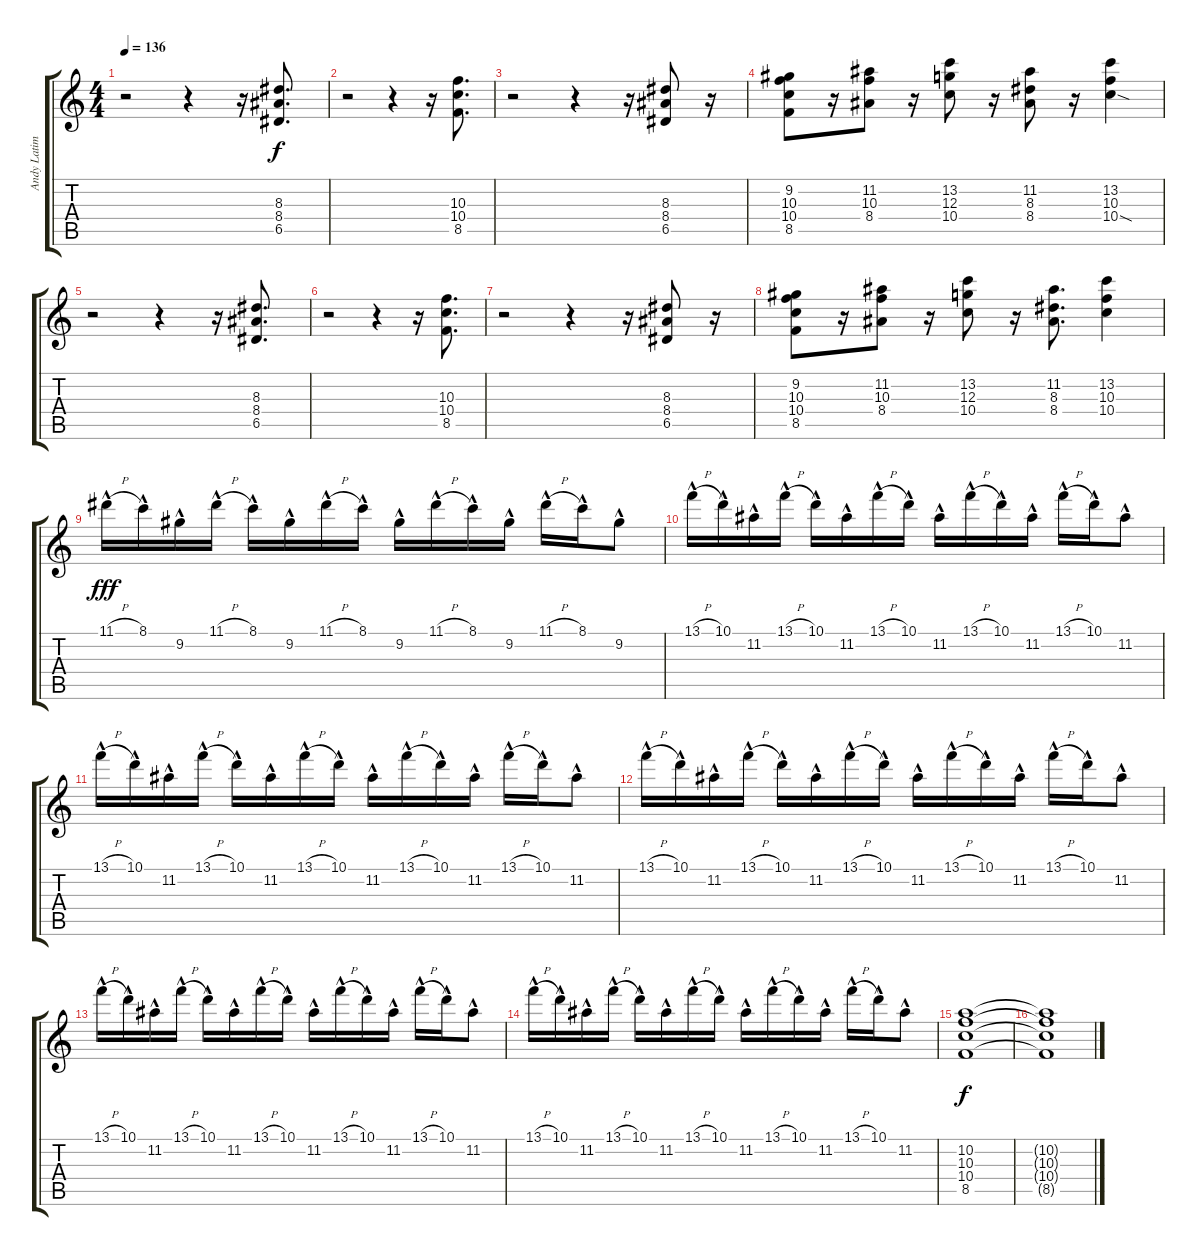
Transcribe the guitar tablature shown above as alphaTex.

\track ("Andy Latimer" "Andy Latim") {instrument overdrivenguitar}
\staff {score tabs}
\tuning (E4 B3 G3 D3 A2 E2) {hide}
\ts (4 4)
\tempo 136
\clef g2
\ks c
r.2{dy f} r.4 r.16 (8.3 8.4 6.5).8{d} |
r.2 r.4 r.16 (10.3 10.4 8.5).8{d} |
r.2 r.4 r.16 (8.3 8.4 6.5).8 r.16 |
(9.2 10.3 10.4 8.5).8 r.16 (11.2 10.3 8.4).8 r.16 (13.2 12.3 10.4).8 r.16 (11.2 8.3 8.4).8 r.16 (13.2 10.3 10.4{sod}).4 |
r.2 r.4 r.16 (8.3 8.4 6.5).8{d} |
r.2 r.4 r.16 (10.3 10.4 8.5).8{d} |
r.2 r.4 r.16 (8.3 8.4 6.5).8 r.16 |
(9.2 10.3 10.4 8.5).8 r.16 (11.2 10.3 8.4).8 r.16 (13.2 12.3 10.4).8 r.16 (11.2 8.3 8.4).8{d} (13.2 10.3 10.4).4 |
11.1{h hac}.16{dy fff} 8.1{hac}.16 9.2{hac}.16 11.1{h hac}.16 8.1{hac}.16 9.2{hac}.16 11.1{h hac}.16 8.1{hac}.16 9.2{hac}.16 11.1{h hac}.16 8.1{hac}.16 9.2{hac}.16 11.1{h hac}.16 8.1{hac}.16 9.2{hac}.8 |
13.1{h hac}.16 10.1{hac}.16 11.2{hac}.16 13.1{h hac}.16 10.1{hac}.16 11.2{hac}.16 13.1{h hac}.16 10.1{hac}.16 11.2{hac}.16 13.1{h hac}.16 10.1{hac}.16 11.2{hac}.16 13.1{h hac}.16 10.1{hac}.16 11.2{hac}.8 |
13.1{h hac}.16 10.1{hac}.16 11.2{hac}.16 13.1{h hac}.16 10.1{hac}.16 11.2{hac}.16 13.1{h hac}.16 10.1{hac}.16 11.2{hac}.16 13.1{h hac}.16 10.1{hac}.16 11.2{hac}.16 13.1{h hac}.16 10.1{hac}.16 11.2{hac}.8 |
13.1{h hac}.16 10.1{hac}.16 11.2{hac}.16 13.1{h hac}.16 10.1{hac}.16 11.2{hac}.16 13.1{h hac}.16 10.1{hac}.16 11.2{hac}.16 13.1{h hac}.16 10.1{hac}.16 11.2{hac}.16 13.1{h hac}.16 10.1{hac}.16 11.2{hac}.8 |
13.1{h hac}.16 10.1{hac}.16 11.2{hac}.16 13.1{h hac}.16 10.1{hac}.16 11.2{hac}.16 13.1{h hac}.16 10.1{hac}.16 11.2{hac}.16 13.1{h hac}.16 10.1{hac}.16 11.2{hac}.16 13.1{h hac}.16 10.1{hac}.16 11.2{hac}.8 |
13.1{h hac}.16 10.1{hac}.16 11.2{hac}.16 13.1{h hac}.16 10.1{hac}.16 11.2{hac}.16 13.1{h hac}.16 10.1{hac}.16 11.2{hac}.16 13.1{h hac}.16 10.1{hac}.16 11.2{hac}.16 13.1{h hac}.16 10.1{hac}.16 11.2{hac}.8 |
(10.2 10.3 10.4 8.5).1{dy f} |
(10.2{t} 10.3{t} 10.4{t} 8.5{t}).1
